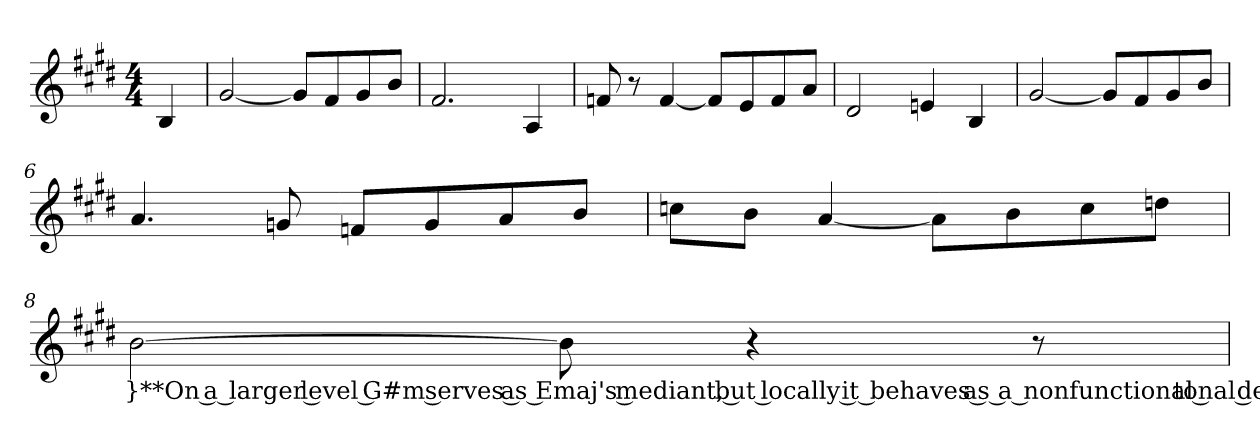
**kern	**text
*part1	*part1
*staff1	*staff1
*clefG2	*
*k[f#c#g#d#]	*
*E:	*
*M4/4	*
*MM102	*
=	=
4B	.
=1	=1
[2g#	.
8g#L]	.
8f#	.
8g#	.
8bJ	.
=2	=2
2.f#	.
4A	.
=3	=3
8fn	.
8r	.
[4f	.
8fL]	.
8e	.
8f	.
8aJ	.
=4	=4
2d#	.
4en	.
4B	.
=5	=5
[2g#	.
8g#L]	.
8f#	.
8g#	.
8bJ	.
=6	=6
4.a	.
8gn	.
8fnL	.
8g	.
8a	.
8bJ	.
=7	=7
8ccnL	.
8bJ	.
[4a	.
8aL]	.
8b	.
8cc	.
8ddnJ	.
=8	=8
[2b	}**On a larger level G#m serves as Emaj's mediant, but locally it behaves as a nonfunctional tonal deflection-
8b]	.
4r	.
8r	.
=	=
*-	*-
